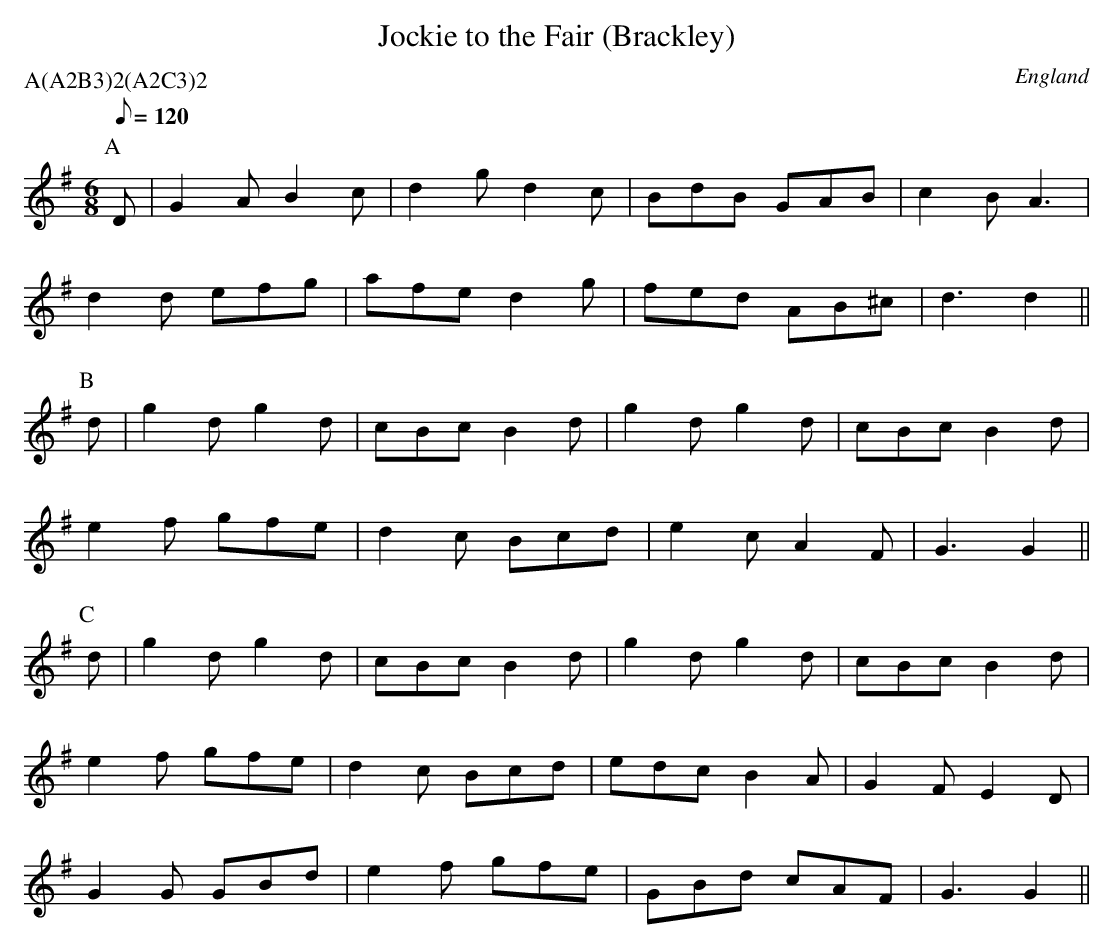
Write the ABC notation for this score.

X:1
T:Jockie to the Fair (Brackley)
O:England
L:1/8
M:6/8
P:A(A2B3)2(A2C3)2
Q:120
K:G major
P:A
D|G2A B2c|d2g d2c|BdB GAB |c2B A3|
d2d efg|afe d2g|fed AB^c|d3  d2 ||
P:B
d|g2d g2d|cBc B2d|g2d g2d |cBc B2d|
e2f gfe|d2c Bcd|e2c A2F |G3  G2 ||
P:C
d|g2d g2d|cBc B2d|g2d g2d |cBc B2d|
e2f gfe|d2c Bcd|edc B2A |G2F E2D|
G2G GBd|e2f gfe|GBd cAF |G3  G2 ||
